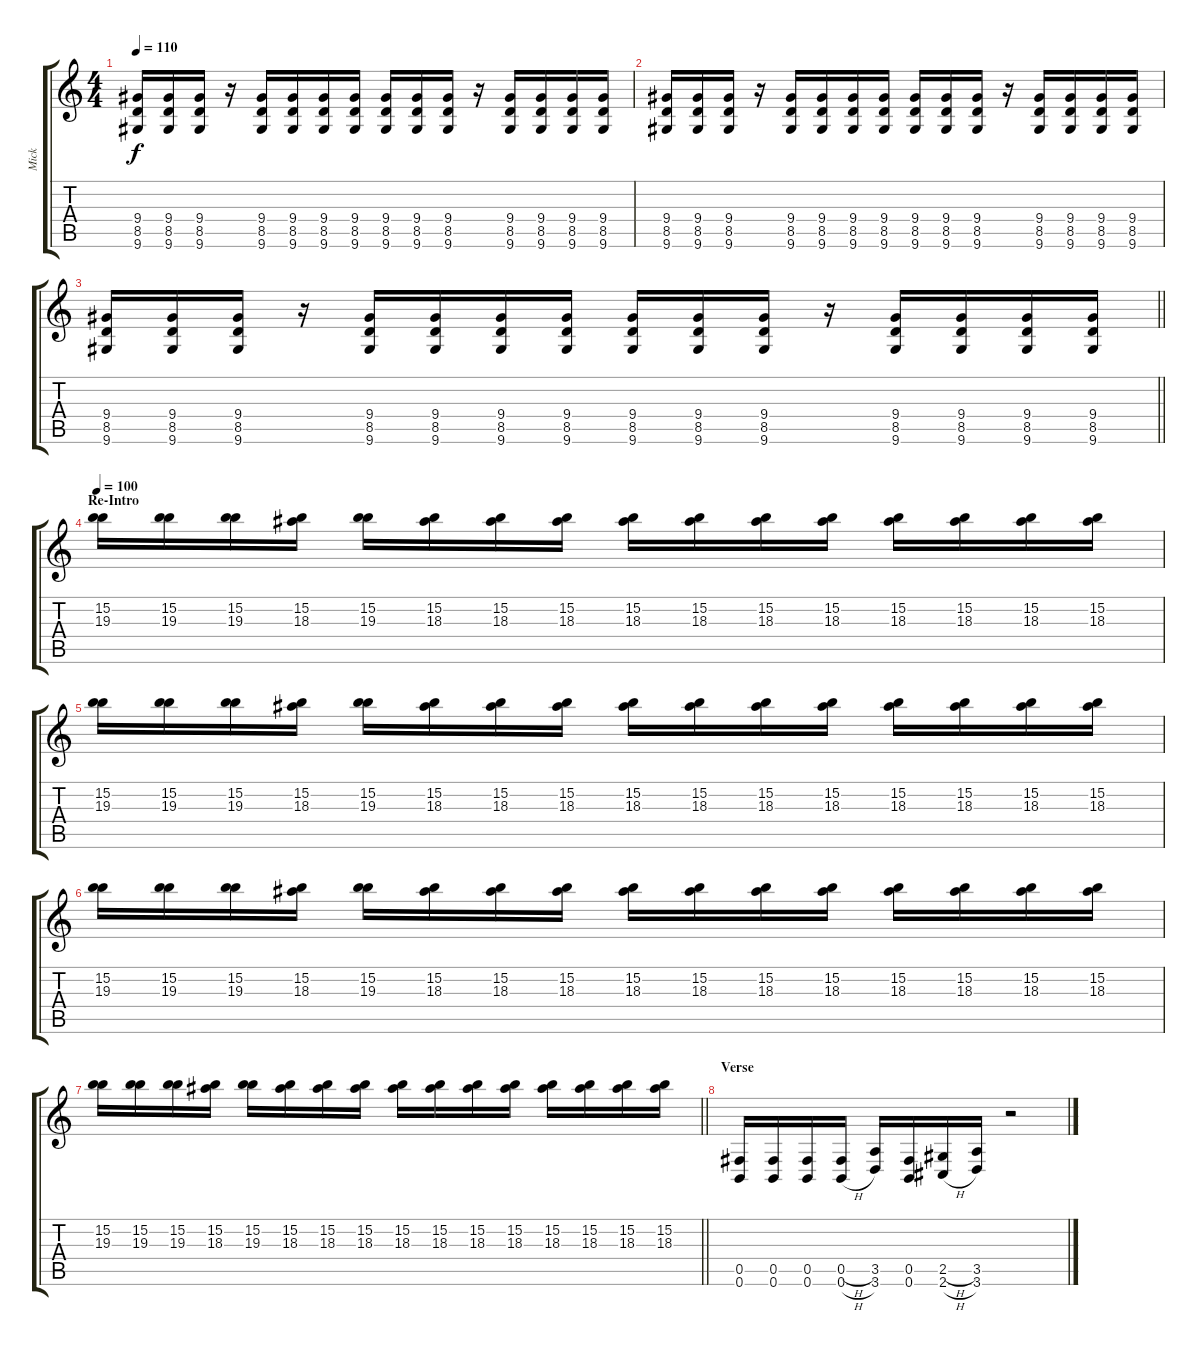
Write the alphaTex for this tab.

\track ("Mick" "Mick") {instrument distortionguitar}
\staff {score tabs}
\tuning (Db4 Ab3 E3 B2 Gb2 B1) {hide}
\ts (4 4)
\tempo 110
\clef g2
\ks c
(9.4 8.5 9.6).16{dy f} (9.4 8.5 9.6).16 (9.4 8.5 9.6).16 r.16 (9.4 8.5 9.6).16 (9.4 8.5 9.6).16 (9.4 8.5 9.6).16 (9.4 8.5 9.6).16 (9.4 8.5 9.6).16 (9.4 8.5 9.6).16 (9.4 8.5 9.6).16 r.16 (9.4 8.5 9.6).16 (9.4 8.5 9.6).16 (9.4 8.5 9.6).16 (9.4 8.5 9.6).16 |
(9.4 8.5 9.6).16 (9.4 8.5 9.6).16 (9.4 8.5 9.6).16 r.16 (9.4 8.5 9.6).16 (9.4 8.5 9.6).16 (9.4 8.5 9.6).16 (9.4 8.5 9.6).16 (9.4 8.5 9.6).16 (9.4 8.5 9.6).16 (9.4 8.5 9.6).16 r.16 (9.4 8.5 9.6).16 (9.4 8.5 9.6).16 (9.4 8.5 9.6).16 (9.4 8.5 9.6).16 |
\barLineRight lightlight
(9.4 8.5 9.6).16 (9.4 8.5 9.6).16 (9.4 8.5 9.6).16 r.16 (9.4 8.5 9.6).16 (9.4 8.5 9.6).16 (9.4 8.5 9.6).16 (9.4 8.5 9.6).16 (9.4 8.5 9.6).16 (9.4 8.5 9.6).16 (9.4 8.5 9.6).16 r.16 (9.4 8.5 9.6).16 (9.4 8.5 9.6).16 (9.4 8.5 9.6).16 (9.4 8.5 9.6).16 |
\section ("" "Re-Intro")
\tempo 100
(15.2 19.3).16{volume 16} (15.2 19.3).16 (15.2 19.3).16 (15.2 18.3).16 (15.2 19.3).16 (15.2 18.3).16 (15.2 18.3).16 (15.2 18.3).16 (15.2 18.3).16 (15.2 18.3).16 (15.2 18.3).16 (15.2 18.3).16 (15.2 18.3).16 (15.2 18.3).16 (15.2 18.3).16 (15.2 18.3).16 |
(15.2 19.3).16 (15.2 19.3).16 (15.2 19.3).16 (15.2 18.3).16 (15.2 19.3).16 (15.2 18.3).16 (15.2 18.3).16 (15.2 18.3).16 (15.2 18.3).16 (15.2 18.3).16 (15.2 18.3).16 (15.2 18.3).16 (15.2 18.3).16 (15.2 18.3).16 (15.2 18.3).16 (15.2 18.3).16 |
(15.2 19.3).16 (15.2 19.3).16 (15.2 19.3).16 (15.2 18.3).16 (15.2 19.3).16 (15.2 18.3).16 (15.2 18.3).16 (15.2 18.3).16 (15.2 18.3).16 (15.2 18.3).16 (15.2 18.3).16 (15.2 18.3).16 (15.2 18.3).16 (15.2 18.3).16 (15.2 18.3).16 (15.2 18.3).16 |
\barLineRight lightlight
(15.2 19.3).16 (15.2 19.3).16 (15.2 19.3).16 (15.2 18.3).16 (15.2 19.3).16 (15.2 18.3).16 (15.2 18.3).16 (15.2 18.3).16 (15.2 18.3).16 (15.2 18.3).16 (15.2 18.3).16 (15.2 18.3).16 (15.2 18.3).16 (15.2 18.3).16 (15.2 18.3).16 (15.2 18.3).16 |
\section ("" "Verse")
(0.5 0.6).16 (0.5 0.6).16 (0.5 0.6).16 (0.5{h} 0.6{h}).16 (3.5 3.6).16 (0.5 0.6).16 (2.5{h} 2.6{h}).16 (3.5 3.6).16 r.2
